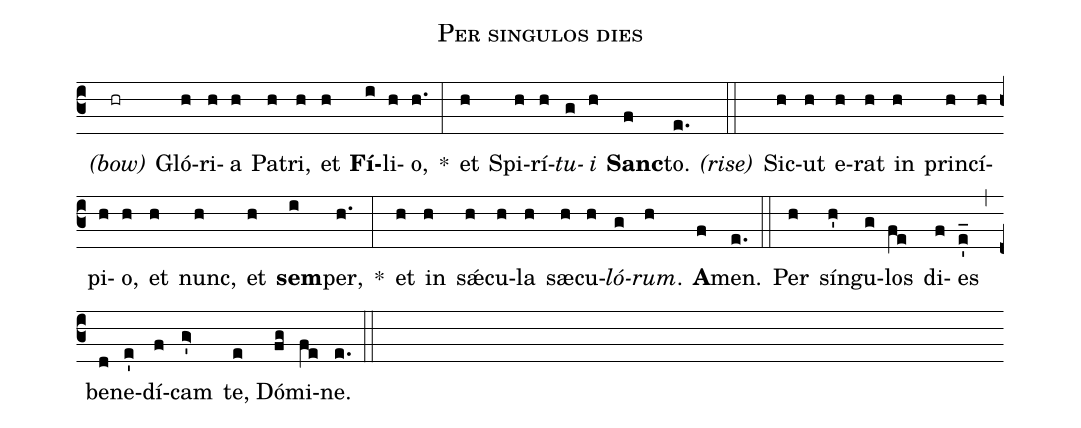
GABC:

name:Per singulos dies;
office-part:Antiphona;
annotation: 8G;
%%
(c3) () <i><sp>(</sp>bow<sp>)</sp></i>(hr) Gló(h)ri(h)a(h) Pa(h)tri,(h) et(h) <b>Fí</b>(i)li(h)o,(h.) *(:) et(h) Spi(h)rí(h)<i>tu</i>(g)<i>i</i>(h) <b>Sanc</b>(f)to.(e.) <i><sp>(</sp>rise<sp>)</sp></i>(::) Sic(h)ut(h) e(h)rat(h) in(h) prin(h)cí(h)pi(h)o,(h) et(h) nunc,(h) et(h) <b>sem</b>(i)per,(h.) *(:) et(h) in(h) s<sp>'ae</sp>(h)cu(h)la(h) sæ(h)cu(h)<i>ló</i>(g)<i>rum</i>.(h) <b>A</b>(f)men.(e.) (::)
Per(h) sín(h')gu(g)los(fe) di(f)es(e'_) (,) be(d)ne-(e')dí-(f)cam(g>') te(e), Dó(fg)mi(fe)ne.(e.) (::)
